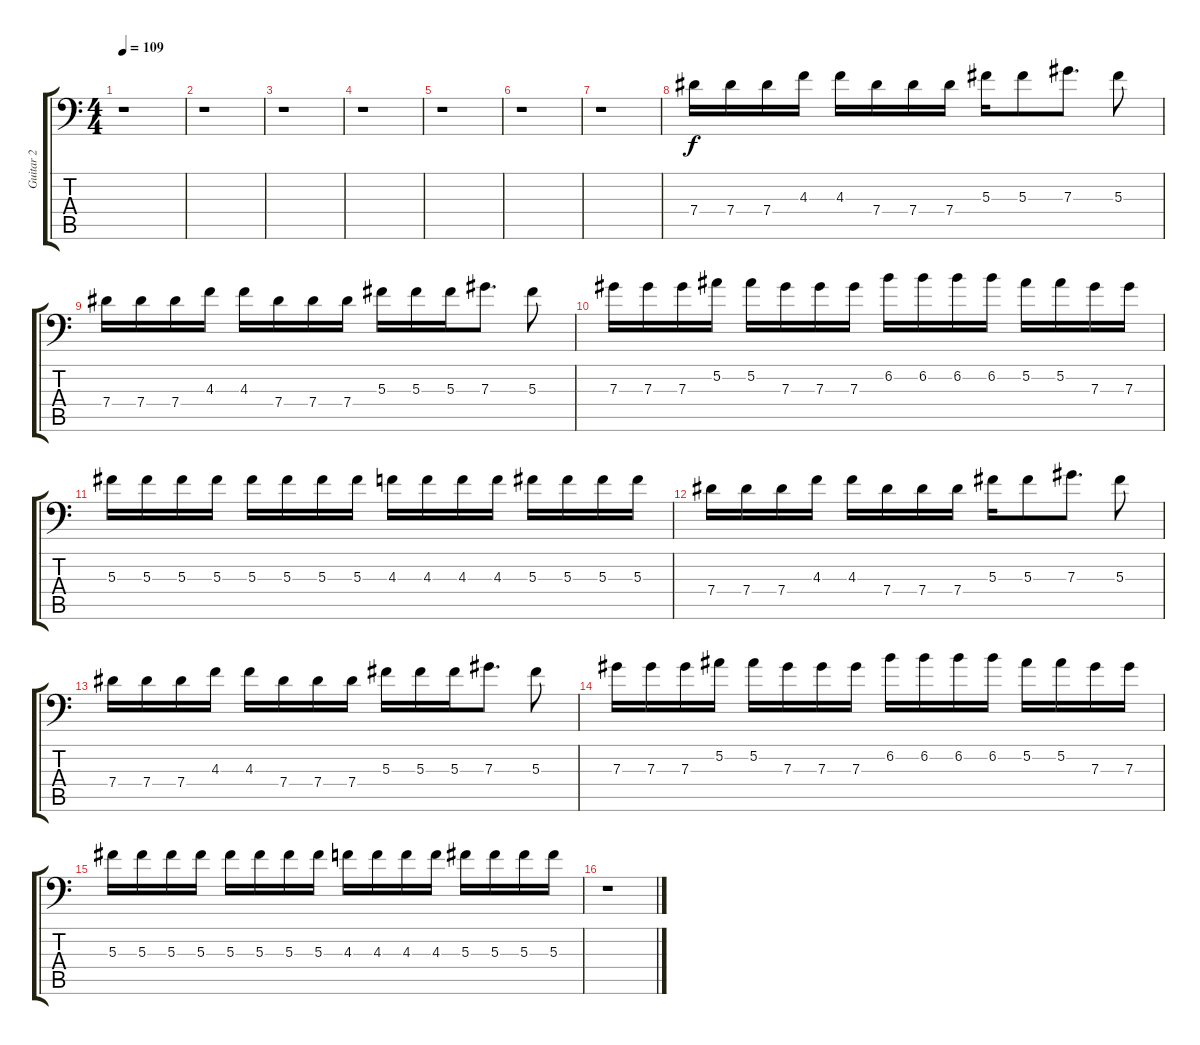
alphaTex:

\track ("Guitar 2" "Guitar 2") {instrument overdrivenguitar}
\staff {score tabs}
\tuning (Bb3 F3 Db3 Ab2 Eb2 Bb1) {hide}
\ts (4 4)
\tempo 109
\clef f4
\ks c
r.1{dy f} |
r.1 |
r.1 |
r.1 |
r.1 |
r.1 |
r.1 |
7.4.16 7.4.16 7.4.16 4.3.16 4.3.16 7.4.16 7.4.16 7.4.16 5.3.16 5.3.8 7.3.8{d} 5.3.8 |
7.4.16 7.4.16 7.4.16 4.3.16 4.3.16 7.4.16 7.4.16 7.4.16 5.3.16 5.3.16 5.3.16 7.3.8{d} 5.3.8 |
7.3.16 7.3.16 7.3.16 5.2.16 5.2.16 7.3.16 7.3.16 7.3.16 6.2.16 6.2.16 6.2.16 6.2.16 5.2.16 5.2.16 7.3.16 7.3.16 |
5.3.16 5.3.16 5.3.16 5.3.16 5.3.16 5.3.16 5.3.16 5.3.16 4.3.16 4.3.16 4.3.16 4.3.16 5.3.16 5.3.16 5.3.16 5.3.16 |
7.4.16 7.4.16 7.4.16 4.3.16 4.3.16 7.4.16 7.4.16 7.4.16 5.3.16 5.3.8 7.3.8{d} 5.3.8 |
7.4.16 7.4.16 7.4.16 4.3.16 4.3.16 7.4.16 7.4.16 7.4.16 5.3.16 5.3.16 5.3.16 7.3.8{d} 5.3.8 |
7.3.16 7.3.16 7.3.16 5.2.16 5.2.16 7.3.16 7.3.16 7.3.16 6.2.16 6.2.16 6.2.16 6.2.16 5.2.16 5.2.16 7.3.16 7.3.16 |
5.3.16 5.3.16 5.3.16 5.3.16 5.3.16 5.3.16 5.3.16 5.3.16 4.3.16 4.3.16 4.3.16 4.3.16 5.3.16 5.3.16 5.3.16 5.3.16 |
r.1
